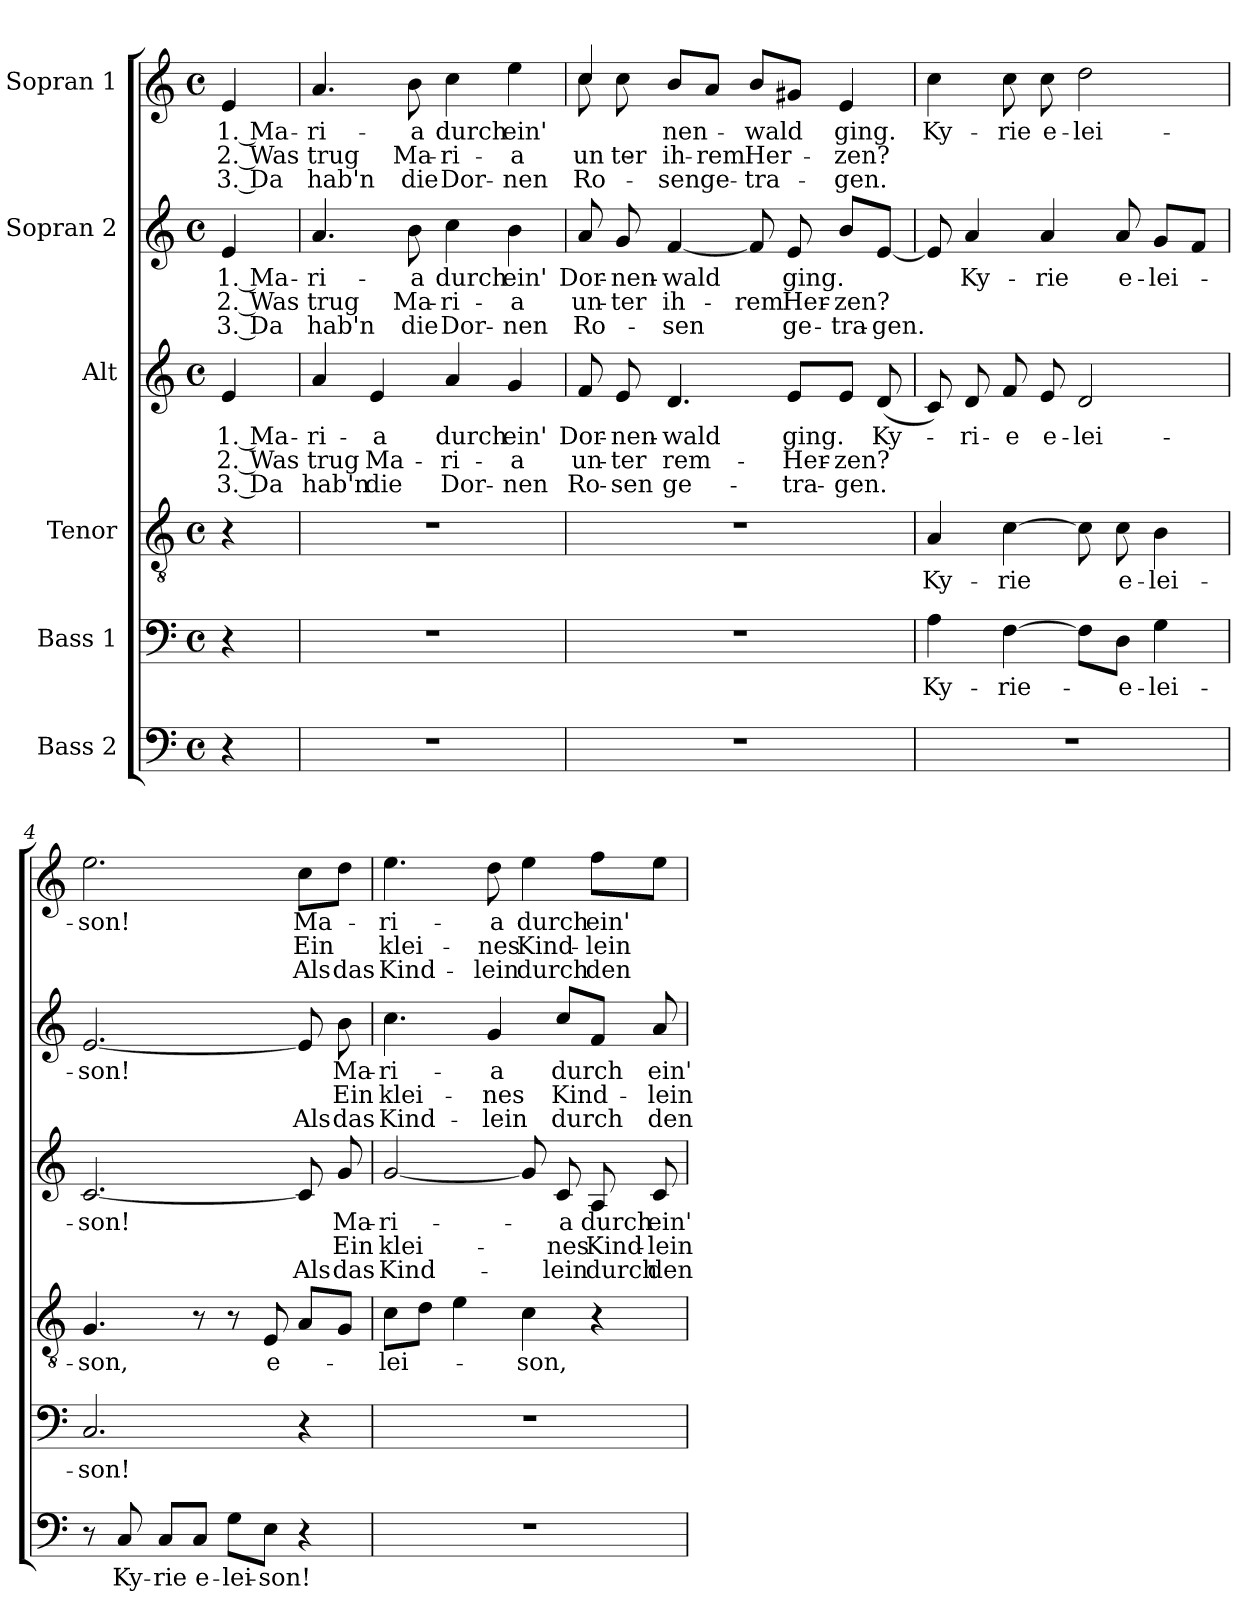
**kern	**text	**kern	**text	**kern	**text	**kern	**text	**text	**text	**kern	**text	**text	**text	**kern	**text	**text	**text
*part6	*part6	*part5	*part5	*part4	*part4	*part3	*part3	*part3	*part3	*part2	*part2	*part2	*part2	*part1	*part1	*part1	*part1
*staff6	*staff6	*staff5	*staff5	*staff4	*staff4	*staff3	*staff3	*staff3	*staff3	*staff2	*staff2	*staff2	*staff2	*staff1	*staff1	*staff1	*staff1
*I"Bass 2	*	*I"Bass 1	*	*I"Tenor	*	*I"Alt	*	*	*	*I"Sopran 2	*	*	*	*I"Sopran 1	*	*	*
*clefF4	*	*clefF4	*	*clefGv2	*	*clefG2	*	*	*	*clefG2	*	*	*	*clefG2	*	*	*
*k[]	*	*k[]	*	*k[]	*	*k[]	*	*	*	*k[]	*	*	*	*k[]	*	*	*
*M4/4	*	*M4/4	*	*M4/4	*	*M4/4	*	*	*	*M4/4	*	*	*	*M4/4	*	*	*
*met(c)	*	*met(c)	*	*met(c)	*	*met(c)	*	*	*	*met(c)	*	*	*	*met(c)	*	*	*
*MM80	*	*MM80	*	*MM80	*	*MM80	*	*	*	*MM80	*	*	*	*MM80	*	*	*
=	=	=	=	=	=	=	=	=	=	=	=	=	=	=	=	=	=
4r	.	4r	.	4r	.	4e/	1. Ma-	2. Was	3. Da	4e/	1. Ma-	2. Was	3. Da	4e/	1. Ma-	2. Was	3. Da
=1	=1	=1	=1	=1	=1	=1	=1	=1	=1	=1	=1	=1	=1	=1	=1	=1	=1
1r	.	1r	.	1r	.	4a/	-ri-	trug	hab'n	4.a/	-ri-	trug	hab'n	4.a/	-ri-	trug	hab'n
.	.	.	.	.	.	4e/	-a	Ma-	die	.	.	.	.	.	.	.	.
.	.	.	.	.	.	.	.	.	.	8b\	-a	Ma-	-die	8b\	-a	Ma-	-die
.	.	.	.	.	.	4a/	durch	-ri-	Dor-	4cc\	durch	-ri-	Dor-	4cc\	durch	-ri-	Dor-
.	.	.	.	.	.	4g/	ein'	-a	-nen	4b\	ein'	-a	-nen	4ee\	ein'	-a	-nen
=2	=2	=2	=2	=2	=2	=2	=2	=2	=2	=2	=2	=2	=2	=2	=2	=2	=2
*	*	*	*	*	*	*	*	*	*	*	*	*	*	*^	*	*	*
1r	.	1r	.	1r	.	8f/	Dor-	un-	Ro-	8a/	Dor-	un-	Ro-	4cc/	8cc\	.	un-	Ro-
.	.	.	.	.	.	8e/	-nen-	-ter	-sen	8g/	-nen-	-ter	.	.	8cc\	.	-ter	.
.	.	.	.	.	.	4.d/	-wald	rem-	ge-	[4f/	-wald	ih-	-sen	8b/L	2.ryy	-nen-	ih-	-sen
.	.	.	.	.	.	.	.	.	.	.	.	.	.	8a/J	.	.	-rem	ge-
.	.	.	.	.	.	.	.	.	.	8f/]	.	-rem	.	8b/L	.	-wald	Her-	-tra-
.	.	.	.	.	.	8e/L	ging.	Her-	-tra-	8e/	ging.	Her-	ge-	8g#X/J	.	.	.	.
.	.	.	.	.	.	8e/J	.	-zen?	-gen.	8b/L	.	-zen?	-tra-	4e/	.	ging.	-zen?	-gen.
.	.	.	.	.	.	(8d/	Ky-	.	.	[8e/J	.	.	-gen.	.	.	.	.	.
*	*	*	*	*	*	*	*	*	*	*	*	*	*	*v	*v	*	*	*
!!LO:LB:g=z
=3	=3	=3	=3	=3	=3	=3	=3	=3	=3	=3	=3	=3	=3	=3	=3	=3	=3
1r	.	4A\	Ky-	4A/	Ky-	8c/)	.	.	.	8e/]	.	.	.	4cc\	Ky-	.	.
.	.	.	.	.	.	8d/	-ri-	.	.	4a/	Ky-	.	.	.	.	.	.
.	.	[4F\	-rie-	[4c\	-rie	8f/	-e	.	.	.	.	.	.	8cc\	-rie	.	.
.	.	.	.	.	.	8e/	e-	.	.	4a/	-rie	.	.	8cc\	e-	.	.
.	.	8F\L]	.	8c\]	.	2d/	-lei-	.	.	.	.	.	.	2dd\	-lei-	.	.
.	.	8D\J	-e-	8c\	e-	.	.	.	.	8a/	e-	.	.	.	.	.	.
.	.	4G\	-lei-	4B\	-lei-	.	.	.	.	8g/L	-lei-	.	.	.	.	.	.
.	.	.	.	.	.	.	.	.	.	8f/J	.	.	.	.	.	.	.
=4	=4	=4	=4	=4	=4	=4	=4	=4	=4	=4	=4	=4	=4	=4	=4	=4	=4
8r	.	2.C/	-son!	4.G/	-son,	[2.c/	-son!	.	.	[2.e/	-son!	.	.	2.ee\	-son!	.	.
8C/	Ky-	.	.	.	.	.	.	.	.	.	.	.	.	.	.	.	.
8C/L	-rie	.	.	.	.	.	.	.	.	.	.	.	.	.	.	.	.
8C/J	e-	.	.	8r	.	.	.	.	.	.	.	.	.	.	.	.	.
8G\L	-lei-	.	.	8r	.	.	.	.	.	.	.	.	.	.	.	.	.
8E\J	-son!	.	.	8E/	e-	.	.	.	.	.	.	.	.	.	.	.	.
4r	.	4r	.	8A/L	.	8c/]	.	.	Als	8e/]	.	.	Als	8cc\L	Ma-	Ein	Als
.	.	.	.	8G/J	.	8g/	Ma-	Ein	das	8b\	Ma-	Ein	das	8dd\J	.	.	das
=5	=5	=5	=5	=5	=5	=5	=5	=5	=5	=5	=5	=5	=5	=5	=5	=5	=5
1r	.	1r	.	8c\L	-lei-	[2g/	-ri-	klei-	Kind-	4.cc\	-ri-	klei-	Kind-	4.ee\	-ri-	klei-	Kind-
.	.	.	.	8d\J	.	.	.	.	.	.	.	.	.	.	.	.	.
.	.	.	.	4e\	.	.	.	.	.	.	.	.	.	.	.	.	.
.	.	.	.	.	.	.	.	.	.	4g/	-a	-nes	-lein	8dd\	-a	-nes	-lein
.	.	.	.	4c\	-son,	8g/]	.	.	.	.	.	.	.	4ee\	durch	Kind-	durch
.	.	.	.	.	.	8c/	-a	-nes	-lein	8cc/L	durch	Kind-	durch	.	.	.	.
.	.	.	.	4r	.	8A/	durch	Kind-	durch	8f/J	.	.	.	8ff\L	ein'	-lein	den
.	.	.	.	.	.	8c/	ein'	-lein	den	8a/	ein'	-lein	den	8ee\J	.	.	.
=	=	=	=	=	=	=	=	=	=	=	=	=	=	=	=	=	=
*-	*-	*-	*-	*-	*-	*-	*-	*-	*-	*-	*-	*-	*-	*-	*-	*-	*-
